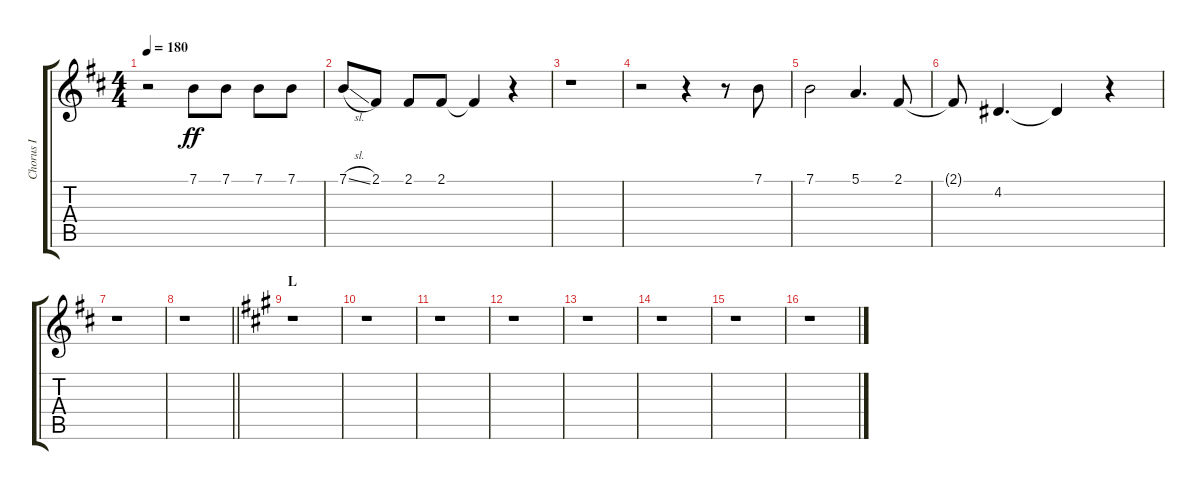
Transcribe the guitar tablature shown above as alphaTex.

\track ("Chorus I" "Chorus I") {instrument voiceoohs}
\staff {score tabs}
\tuning (E4 B3 G3 D3 A2 E2) {hide}
\ts (4 4)
\tempo 180
\clef g2
\ks d
r.2{dy ff} 7.1.8 7.1.8 7.1.8 7.1.8 |
7.1{sl}.8 2.1.8 2.1.8 2.1.8 2.1{t}.4 r.4 |
r.1 |
r.2 r.4 r.8 7.1.8 |
7.1.2 5.1.4{d} 2.1.8 |
2.1{t}.8 4.2.4{d} 4.2{t}.4 r.4 |
r.1 |
\barLineRight lightlight
r.1 |
\section ("" "L")
\ks a
r.1 |
r.1 |
r.1 |
r.1 |
r.1 |
r.1 |
r.1 |
r.1
